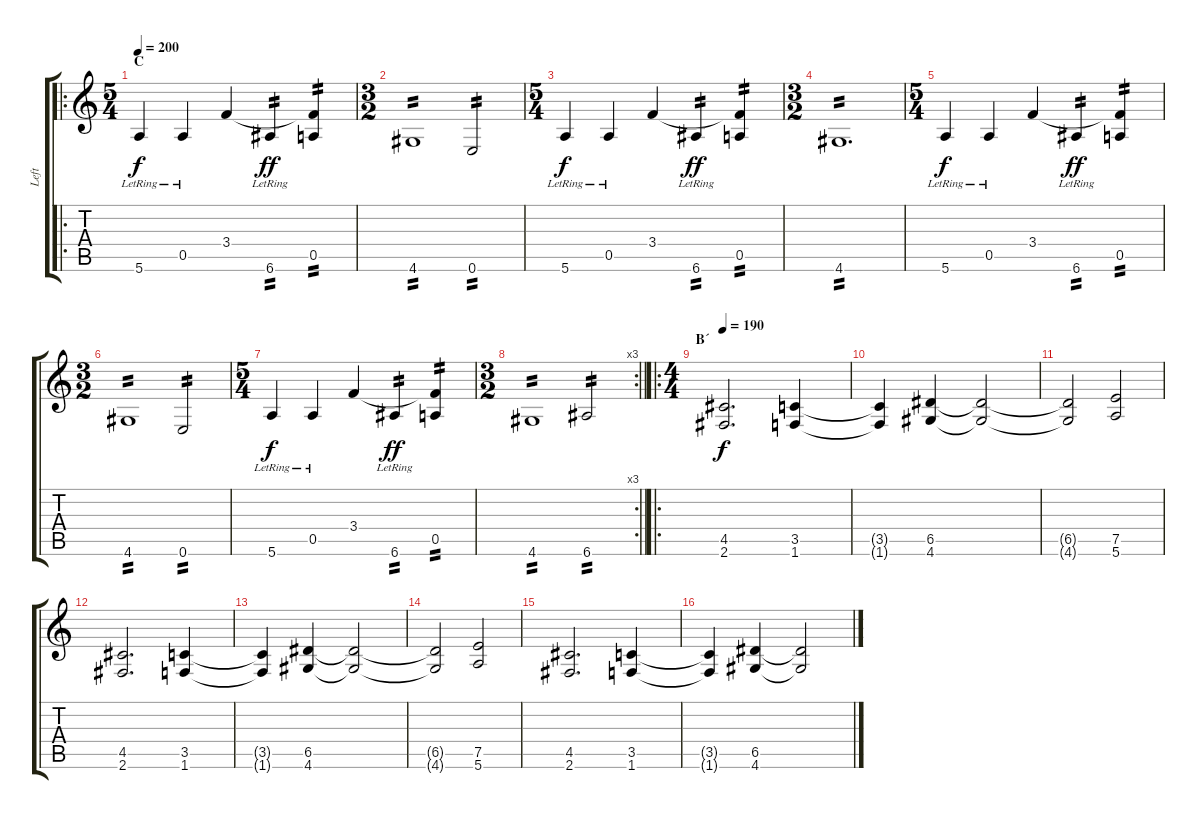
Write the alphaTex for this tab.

\track ("Left" "Left") {instrument distortionguitar}
\staff {score tabs}
\tuning (E4 B3 G3 D3 A2 E2) {hide}
\ro
\ts (5 4)
\section ("" "C")
\tempo 200
\clef g2
\ks c
5.6{lr}.4{dy f} 0.5{lr}.4 3.4.4 6.6{lr}.4{tp 2 dy ff} (3.4{t} 0.5).4{tp 2} |
\ts (3 2)
4.6.1{tp 2} 0.6.2{tp 2} |
\ts (5 4)
5.6{lr}.4{dy f} 0.5{lr}.4 3.4.4 6.6{lr}.4{tp 2 dy ff} (3.4{t} 0.5).4{tp 2} |
\ts (3 2)
4.6.1{d tp 2} |
\ts (5 4)
5.6{lr}.4{dy f} 0.5{lr}.4 3.4.4 6.6{lr}.4{tp 2 dy ff} (3.4{t} 0.5).4{tp 2} |
\ts (3 2)
4.6.1{tp 2} 0.6.2{tp 2} |
\ts (5 4)
5.6{lr}.4{dy f} 0.5{lr}.4 3.4.4 6.6{lr}.4{tp 2 dy ff} (3.4{t} 0.5).4{tp 2} |
\rc 3
\ts (3 2)
\barLineRight lightlight
4.6.1{tp 2} 6.6.2{tp 2} |
\ro
\ts (4 4)
\section ("" "B´")
\tempo 190
(4.5 2.6).2{d dy f} (3.5 1.6).4 |
(3.5{t} 1.6{t}).4 (6.5 4.6).4 (6.5{t} 4.6{t}).2 |
(6.5{t} 4.6{t}).2 (7.5 5.6).2 |
(4.5 2.6).2{d} (3.5 1.6).4 |
(3.5{t} 1.6{t}).4 (6.5 4.6).4 (6.5{t} 4.6{t}).2 |
(6.5{t} 4.6{t}).2 (7.5 5.6).2 |
(4.5 2.6).2{d} (3.5 1.6).4 |
(3.5{t} 1.6{t}).4 (6.5 4.6).4 (6.5{t} 4.6{t}).2
